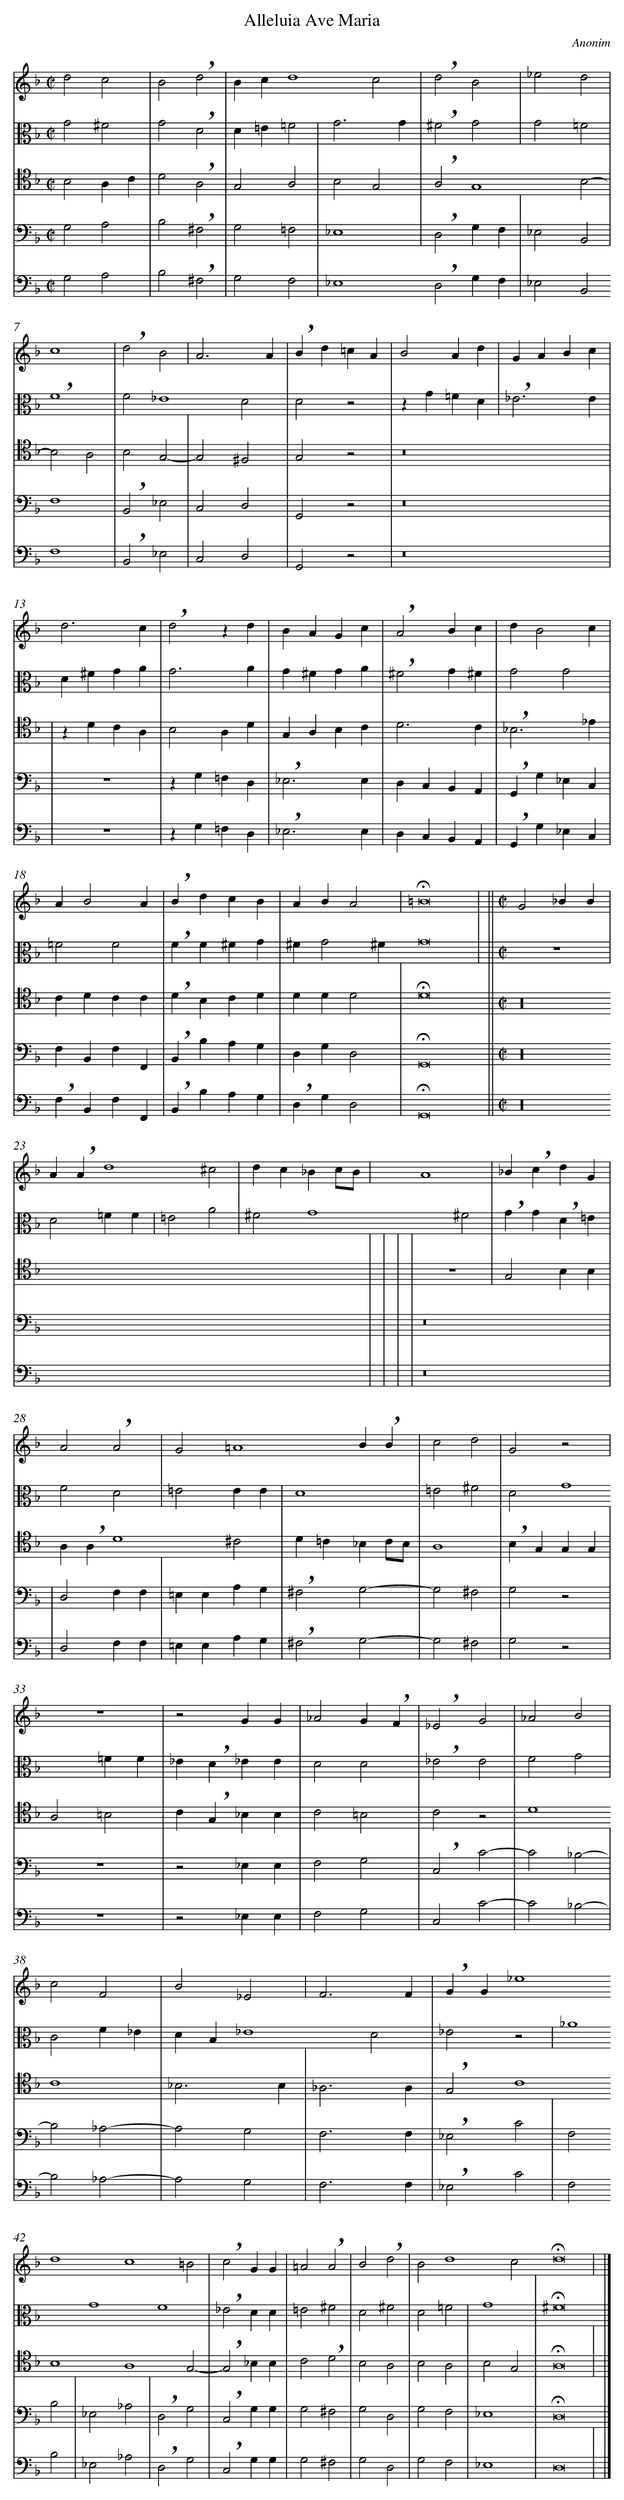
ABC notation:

X:1
T: Alleluia Ave Maria
C: Anonim
L: 1/4
M: C|
V: 1
V: 2 clef=alto
V: 3 clef=tenor
V: 4 clef=bass
V: 5 clef=bass
K: F
[V:1] d2c2 |
[V:2] G2^F2 |
[V:3] B,2A,C |
[V:4] G,2A,2 |
[V:5] G,2A,2 |
[V:1] B2!breath!d2 |
[V:2] G2!breath!D2 |
[V:3] D2!breath!A,2 |
[V:4] B,2!breath!^F,2 |
[V:5] B,2!breath!^F,2 |
[V:1] Bcd4 [|]
[V:2] D=E=F2 |
[V:3] G,2A,2 |
[V:4] G,2=F,2 |
[V:5] G,2F,2 |
[V:1] c2 |
[V:2] G3G |
[V:3] B,2G,2 |
[V:4] _E,4 |
[V:5] _E,4 [|]
[V:1] !breath!d2B2 |
[V:2] !breath!^F2G2 |
[V:3] !breath!A,2G,4 [|]
[V:4] !breath!D,2G,F, |
[V:5] !breath!D,2G,F, |
[V:1] _e2d2 |
[V:2] G2=F2 |
[V:3] B,2- |
[V:4] _E,2B,,2 |
[V:5] _E,2B,,2 [|]
[V:1] c4 |
[V:2] !breath!F4 |
[V:3] B,2A,2 |
[V:4] F,4 |
[V:5] F,4 |
[V:1] !breath!d2B2 |
[V:2] F2_E4 [|]
[V:3] B,2G,2- |
[V:4] !breath!B,,2_E,2 |
[V:5] !breath!B,,2_E,2 |
[V:1] A3A |
[V:2] D2 |
[V:3] G,2^F,2 |
[V:4] C,2D,2 |
[V:5] C,2D,2 |
[V:1] !breath!Bd=cA |
[V:2] D2z2 |
[V:3] G,2z2 |
[V:4] G,,2z2 |
[V:5] G,,2z2 |
[V:1] B2Ad |
[V:2] zG=FD |
[V:3] z8 |
[V:4] z8 |
[V:5] z8 |
[V:1] GABc |
[V:2] !breath!_E3E |
[V:3]  |
[V:4]  |
[V:5]  |
[V:1] d3c |
[V:2] D^FGA |
[V:3] zDCA, |
[V:4] z4 |
[V:5] z4 |
[V:1] !breath!d2zd |
[V:2] G3A |
[V:3] B,2A,D |
[V:4] zG,=F,D, |
[V:5] zG,=F,D, |
[V:1] BAGc |
[V:2] G^FGA |
[V:3] G,A,B,C |
[V:4] !breath!_E,3E, |
[V:5] !breath!_E,3E, |
[V:1] !breath!A2Bc |
[V:2] !breath!^F2G^F |
[V:3] D3C |
[V:4] D,C,B,,A,, |
[V:5] D,C,B,,A,, |
[V:1] dB2c |
[V:2] G2G2 |
[V:3] !breath!_B,3_E |
[V:4] !breath!G,,G,_E,C, |
[V:5] !breath!G,,G,_E,C, |
[V:1] AB2A |
[V:2] =F2F2 |
[V:3] CDCC |
[V:4] F,B,,F,F,, |
[V:5] !breath!F,B,,F,F,, |
[V:1] !breath!BdcB |
[V:2] !breath!FF^FG |
[V:3] !breath!DB,CD |
[V:4] !breath!B,,B,A,G, |
[V:5] !breath!B,,B,A,G, |
[V:1] ABA2 |
[V:2] ^FG2^F [|]
[V:3] DDD2 |
[V:4] D,G,D,2 |
[V:5] !breath!D,G,D,2 |
[V:1] !fermata!=B8 |
[V:2] G8 |
[V:3] !fermata!D8 [|]
[V:4] !fermata!G,,8 [|]
[V:5] !fermata!G,,8 [|]
[V:1]  ||
[V:2]  ||
[V:3]  ||
[V:4]  ||
[V:5]  ||
[V:1] [M:C|]G2_BB |
[V:2] [M:C|]z4 |
[V:3] [M:C|]z16 |
[V:4] [M:C|]z16 |
[V:5] [M:C|]z16 |
[V:1] A!breath!Ad4 [|]
[V:2] D2=FF |
[V:3]  |
[V:4]  |
[V:5]  |
[V:1] ^c2 |
[V:2] =E2A2 |
[V:3]  |
[V:4]  |
[V:5]  |
[V:1] dc_Bc/B/ |
[V:2] ^F2G4 [|]
[V:3]  |
[V:4]  |
[V:5]  |
[V:1] A4 |
[V:2] ^F2 |
[V:3] z4 |
[V:4] z8 |
[V:5] z8 |
[V:1] _B!breath!cdG |
[V:2] !breath!GG!breath!D=E |
[V:3] G,2B,B, |
[V:4]  |
[V:5]  |
[V:1] A2!breath!A2 |
[V:2] F2D2 |
[V:3] A,!breath!A,D4 [|]
[V:4] D,2F,F, |
[V:5] D,2F,F, |
[V:1] G2=A4 [|]
[V:2] =E2EE |
[V:3] ^C2 |
[V:4] =E,E,A,G, |
[V:5] =E,E,A,G, |
[V:1] B!breath!B |
[V:2] D4 |
[V:3] D=C_B,C/B,/ |
[V:4] !breath!^F,2G,2- |
[V:5] !breath!^F,2G,2- |
[V:1] c2d2 |
[V:2] =E2^F2 |
[V:3] A,4 |
[V:4] G,2^F,2 |
[V:5] G,2^F,2 |
[V:1] G2z2 |
[V:2] D2G4 [|]
[V:3] !breath!B,G,G,G, |
[V:4] G,2z2 |
[V:5] G,2z2 |
[V:1] z4 |
[V:2] =FF |
[V:3] A,2=B,2 |
[V:4] z4 |
[V:5] z4 |
[V:1] z2GG |
[V:2] _E!breath!D_EE |
[V:3] C!breath!G,_B,B, |
[V:4] z2_E,E, |
[V:5] z2_E,E, |
[V:1] _A2G!breath!F |
[V:2] D2D2 |
[V:3] C2=B,2 |
[V:4] F,2G,2 |
[V:5] F,2G,2 |
[V:1] !breath!_E2G2 |
[V:2] !breath!_E2E2 |
[V:3] C2z2 |
[V:4] !breath!C,2C2- |
[V:5] C,2C2- |
[V:1] _A2B2 |
[V:2] F2G2 |
[V:3] D4 [|]
[V:4] C2_B,2- |
[V:5] C2_B,2- |
[V:1] c2F2 |
[V:2] C2F_E |
[V:3] C4 |
[V:4] B,2_A,2- |
[V:5] B,2_A,2- |
[V:1] B2_E2 |
[V:2] DB,_E4 [|]
[V:3] _B,3B, |
[V:4] A,2G,2 |
[V:5] A,2G,2 |
[V:1] F3F |
[V:2] D2 |
[V:3] _A,3A, |
[V:4] F,3F, |
[V:5] F,3F, |
[V:1] !breath!GG_e4 [|]
[V:2] _E2z2 |
[V:3] !breath!G,2C4 [|]
[V:4] !breath!_E,2C2 |
[V:5] !breath!_E,2C2 |
[V:1] d4 [|]
[V:2] _A4 [|]
[V:3] B,4 [|]
[V:4] F,2B,2 |
[V:5] F,2B,2 |
[V:1] c4 [|]
[V:2] G4 [|]
[V:3] A,4 [|]
[V:4] _E,2_A,2 |
[V:5] _E,2_A,2 |
[V:1] =B2 |
[V:2] F4 |
[V:3] G,2- |
[V:4] !breath!D,2G,2 |
[V:5] !breath!D,2G,2 |
[V:1] !breath!c2GG |
[V:2] !breath!_E2DD |
[V:3] !breath!G,2_B,B, |
[V:4] !breath!C,2G,G, |
[V:5] !breath!C,2G,G, |
[V:1] =A2!breath!A2 |
[V:2] =E2^F2 |
[V:3] C2!breath!D2 |
[V:4] G,2^F,2 |
[V:5] G,2^F,2 |
[V:1] B2!breath!d2 |
[V:2] D2^F2 |
[V:3] B,2A,2 |
[V:4] G,2D,2 |
[V:5] G,2D,2 |
[V:1] B2d4 [|]
[V:2] D2=F2 |
[V:3] B,2A,2 |
[V:4] G,2F,2 |
[V:5] G,2F,2 |
[V:1] c2 [|]
[V:2] G4 |
[V:3] B,2G,2 |
[V:4] _E,4 |
[V:5] _E,4 |
[V:1] !fermata!d8 |
[V:2] !fermata!^F8 [|]
[V:3] !fermata!A,8 |
[V:4] !fermata!D,8 [|]
[V:5] D,8 |
[V:1]  |]
[V:2]  |]
[V:3]  |]
[V:4]  |]
[V:5]  |]
